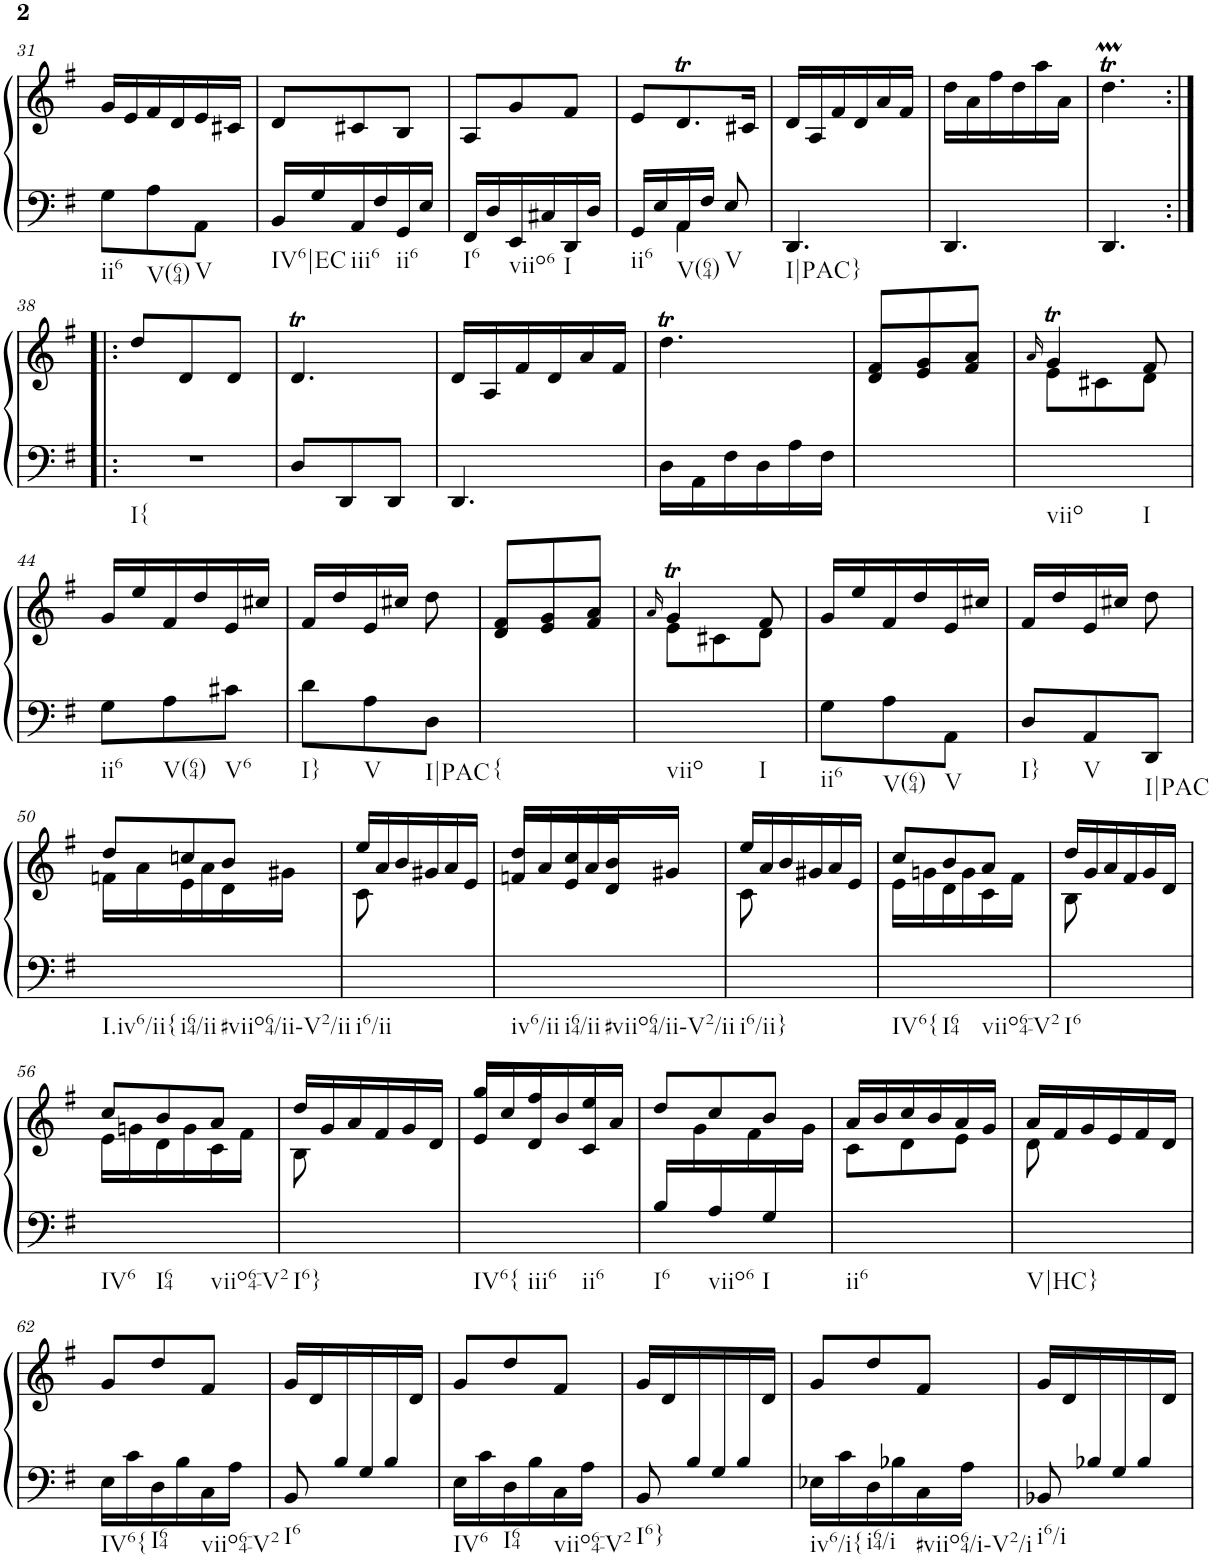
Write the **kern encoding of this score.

**kern	**kern
*part1	*part1
*staff2	*staff1
*I"Piano	*
*I'Pno.	*
!!LO:PB:g=z
*clefF4	*clefG2
*k[f#]	*k[f#]
*M3/8	*M3/8
=31	=31
!LO:TX:b:t=ii6	!
8G\L	16g/LL
.	16e/
!LO:TX:b:t=V(64)	!
8A\	16f#/
.	16d/
!LO:TX:b:t=V	!
8AA\J	16e/
.	16c#X/JJ
=32	=32
!LO:TX:b:t=IV6|EC	!
16BB/LL	8d/L
16G/	.
!LO:TX:b:t=iii6	!
16AA/	8c#X/
16F#/	.
!LO:TX:b:t=ii6	!
16GG/	8B/J
16E/JJ	.
=33	=33
!LO:TX:b:t=I6	!
16FF#/LL	8A/L
16D/	.
!LO:TX:b:t=viio6	!
16EE/	8g/
16C#X/	.
!LO:TX:b:t=I	!
16DD/	8f#/J
16D/JJ	.
=34	=34
*^	*
!LO:TX:b:t=ii6	!	!
16GG/LL	8ryy	8e/L
16E/	.	.
!LO:TX:b:t=V(64)	!	!
16AA/	4AA\	8.dT/
16F#/JJ	.	.
!LO:TX:b:t=V	!	!
8E/	.	.
.	.	16c#X/Jk
*v	*v	*
=35	=35
!LO:TX:b:t=I|PAC}	!
4.DD/	16d/LL
.	16A/
.	16f#/
.	16d/
.	16a/
.	16f#/JJ
=36	=36
4.DD/	16dd\LL
.	16a\
.	16ff#\
.	16dd\
.	16aa\
.	16a\JJ
=37	=37
4.DD/	4.ddTM\
!!LO:LB:g=z
=38:|!|:	=38:|!|:
!LO:TX:b:t=I{	!
4.r	8dd/L
.	8d'/
.	8d'/J
=39	=39
8D/L	4.dT/
8DD'/	.
8DD'/J	.
=40	=40
4.DD/	16d/LL
.	16A/
.	16f#/
.	16d/
.	16a/
.	16f#/JJ
=41	=41
16D\LL	4.ddT\
16AA\	.
16F#\	.
16D\	.
16A\	.
16F#\JJ	.
=42	=42
*	*^
4.ryy	8f#'/L	8d'/L
.	8g'/	8e'/
.	8a'/J	8f#'/J
=43	=43	=43
.	16qa/	.
!LO:TX:b:t=viio	!	!
4ryy	4gT/	8e'\L
.	.	8c#X'\
!LO:TX:b:t=I	!	!
8ryy	8f#/	8d'\J
!!LO:LB:g=z
=44	=44	=44
!LO:TX:b:t=ii6	!	!
*	*v	*v
8G'\L	16g/LL
.	16ee/
!LO:TX:b:t=V(64)	!
8A'\	16f#/
.	16dd/
!LO:TX:b:t=V6	!
8c#X'\J	16e/
.	16cc#X/JJ
=45	=45
!LO:TX:b:t=I}	!
8d'\L	16f#/LL
.	16dd/
!LO:TX:b:t=V	!
8A'\	16e/
.	16cc#X/JJ
!LO:TX:b:t=I|PAC	!
8D'\J	8dd\
=46	=46
*	*^
!LO:TX:b:t={	!	!
4.ryy	8f#'/L	8d'/L
.	8g'/	8e'/
.	8a'/J	8f#'/J
=47	=47	=47
.	16qa/	.
!LO:TX:b:t=viio	!	!
4ryy	4gT/	8e'\L
.	.	8c#X'\
!LO:TX:b:t=I	!	!
8ryy	8f#/	8d'\J
=48	=48	=48
!LO:TX:b:t=ii6	!	!
*	*v	*v
8G'\L	16g/LL
.	16ee/
!LO:TX:b:t=V(64)	!
8A'\	16f#/
.	16dd/
!LO:TX:b:t=V	!
8AA'\J	16e/
.	16cc#X/JJ
=49	=49
!LO:TX:b:t=I}	!
8D'/L	16f#/LL
.	16dd/
!LO:TX:b:t=V	!
8AA'/	16e/
.	16cc#X/JJ
!LO:TX:b:t=I|PAC	!
8DD'/J	8dd\
!!LO:LB:g=z
=50	=50
*	*^
!LO:TX:b:t=I.iv6/ii{	!	!
8ryy	8dd/L	16fn\LL
.	.	16a\
!LO:TX:b:t=i64/ii	!	!
8ryy	8ccn/	16e\
.	.	16a\
!LO:TX:b:t=#viio64/ii-V2/ii	!	!
8ryy	8b/J	16d\
.	.	16g#X\JJ
=51	=51	=51
!LO:TX:b:t=i6/ii	!	!
8ryy	16ee/LL	8c\
.	16a/	.
8ryy	16b/	4ryy
.	16g#X/	.
8ryy	16a/	.
.	16e/JJ	.
=52	=52	=52
!LO:TX:b:t=iv6/ii	!	!
8ryy	8dd/L	16fn/LL
.	.	16a/
!LO:TX:b:t=i64/ii	!	!
8ryy	8cc/	16e/
.	.	16a/
!LO:TX:b:t=#viio64/ii-V2/ii	!	!
8ryy	8b/J	16d/
.	.	16g#X/JJ
=53	=53	=53
!LO:TX:b:t=i6/ii}	!	!
8ryy	16ee/LL	8c\
.	16a/	.
8ryy	16b/	4ryy
.	16g#X/	.
8ryy	16a/	.
.	16e/JJ	.
=54	=54	=54
!LO:TX:b:t=IV6{	!	!
8ryy	8cc/L	16e\LL
.	.	16gn\
!LO:TX:b:t=I64	!	!
8ryy	8b/	16d\
.	.	16g\
!LO:TX:b:t=viio64-V2	!	!
8ryy	8a/J	16c\
.	.	16f#\JJ
=55	=55	=55
!LO:TX:b:t=I6	!	!
8ryy	16dd/LL	8B\
.	16g/	.
8ryy	16a/	4ryy
.	16f#/	.
8ryy	16g/	.
.	16d/JJ	.
!!LO:LB:g=z	!!
=56	=56	=56
!LO:TX:b:t=IV6	!	!
8ryy	8cc/L	16e\LL
.	.	16gn\
!LO:TX:b:t=I64	!	!
8ryy	8b/	16d\
.	.	16g\
!LO:TX:b:t=viio64-V2	!	!
8ryy	8a/J	16c\
.	.	16f#\JJ
=57	=57	=57
!LO:TX:b:t=I6}	!	!
8ryy	16dd/LL	8B\
.	16g/	.
8ryy	16a/	4ryy
.	16f#/	.
8ryy	16g/	.
.	16d/JJ	.
=58	=58	=58
!LO:TX:b:t=IV6{	!	!
8ryy	8gg/L	16e/LL
.	.	16cc/
!LO:TX:b:t=iii6	!	!
8ryy	8ff#/	16d/
.	.	16b/
!LO:TX:b:t=ii6	!	!
8ryy	8ee/J	16c/
.	.	16a/JJ
=59	=59	=59
!LO:TX:b:t=I6	!	!
16B/LL	8dd/L	16ryy
16ryy	.	16g\
!LO:TX:b:t=viio6	!	!
16A/	8cc/	16ryy
16ryy	.	16f#\
!LO:TX:b:t=I	!	!
16G/	8b/J	16ryy
16ryy	.	16g\JJ
=60	=60	=60
!LO:TX:b:t=ii6	!	!
4.ryy	16a/LL	8c\L
.	16b/	.
.	16cc/	8d\
.	16b/	.
.	16a/	8e\J
.	16g/JJ	.
=61	=61	=61
!LO:TX:b:t=V|HC}	!	!
8ryy	16a/LL	8d\
.	16f#/	.
8ryy	16g/	4ryy
.	16e/	.
8ryy	16f#/	.
.	16d/JJ	.
*	*v	*v
!!LO:LB:g=z
=62	=62
!LO:TX:b:t=IV6{	!
16E\LL	8g/L
16c\	.
!LO:TX:b:t=I64	!
16D\	8dd/
16B\	.
!LO:TX:b:t=viio64-V2	!
16C\	8f#/J
16A\JJ	.
=63	=63
*^	*
!LO:TX:b:t=I6	!	!
8ryy	8BB/	16g/LL
.	.	16d/
16B/	8ryy	8.ryy
16G/	.	.
16B/	8ryy	.
16ryy	.	16d/JJ
*v	*v	*
=64	=64
!LO:TX:b:t=IV6	!
16E\LL	8g/L
16c\	.
!LO:TX:b:t=I64	!
16D\	8dd/
16B\	.
!LO:TX:b:t=viio64-V2	!
16C\	8f#/J
16A\JJ	.
=65	=65
*^	*
!LO:TX:b:t=I6}	!	!
8ryy	8BB/	16g/LL
.	.	16d/
16B/	8ryy	8.ryy
16G/	.	.
16B/	8ryy	.
16ryy	.	16d/JJ
*v	*v	*
=66	=66
!LO:TX:b:t=iv6/i{	!
16E-X\LL	8g/L
16c\	.
!LO:TX:b:t=i64/i	!
16D\	8dd/
16B-X\	.
!LO:TX:b:t=#viio64/i-V2/i	!
16C\	8f#/J
16A\JJ	.
=67	=67
*^	*
!LO:TX:b:t=i6/i	!	!
8ryy	8BB-X/	16g/LL
.	.	16d/
16B-X/	8ryy	8.ryy
16G/	.	.
16B-/	8ryy	.
16ryy	.	16d/JJ
*v	*v	*
=	=
*-	*-
